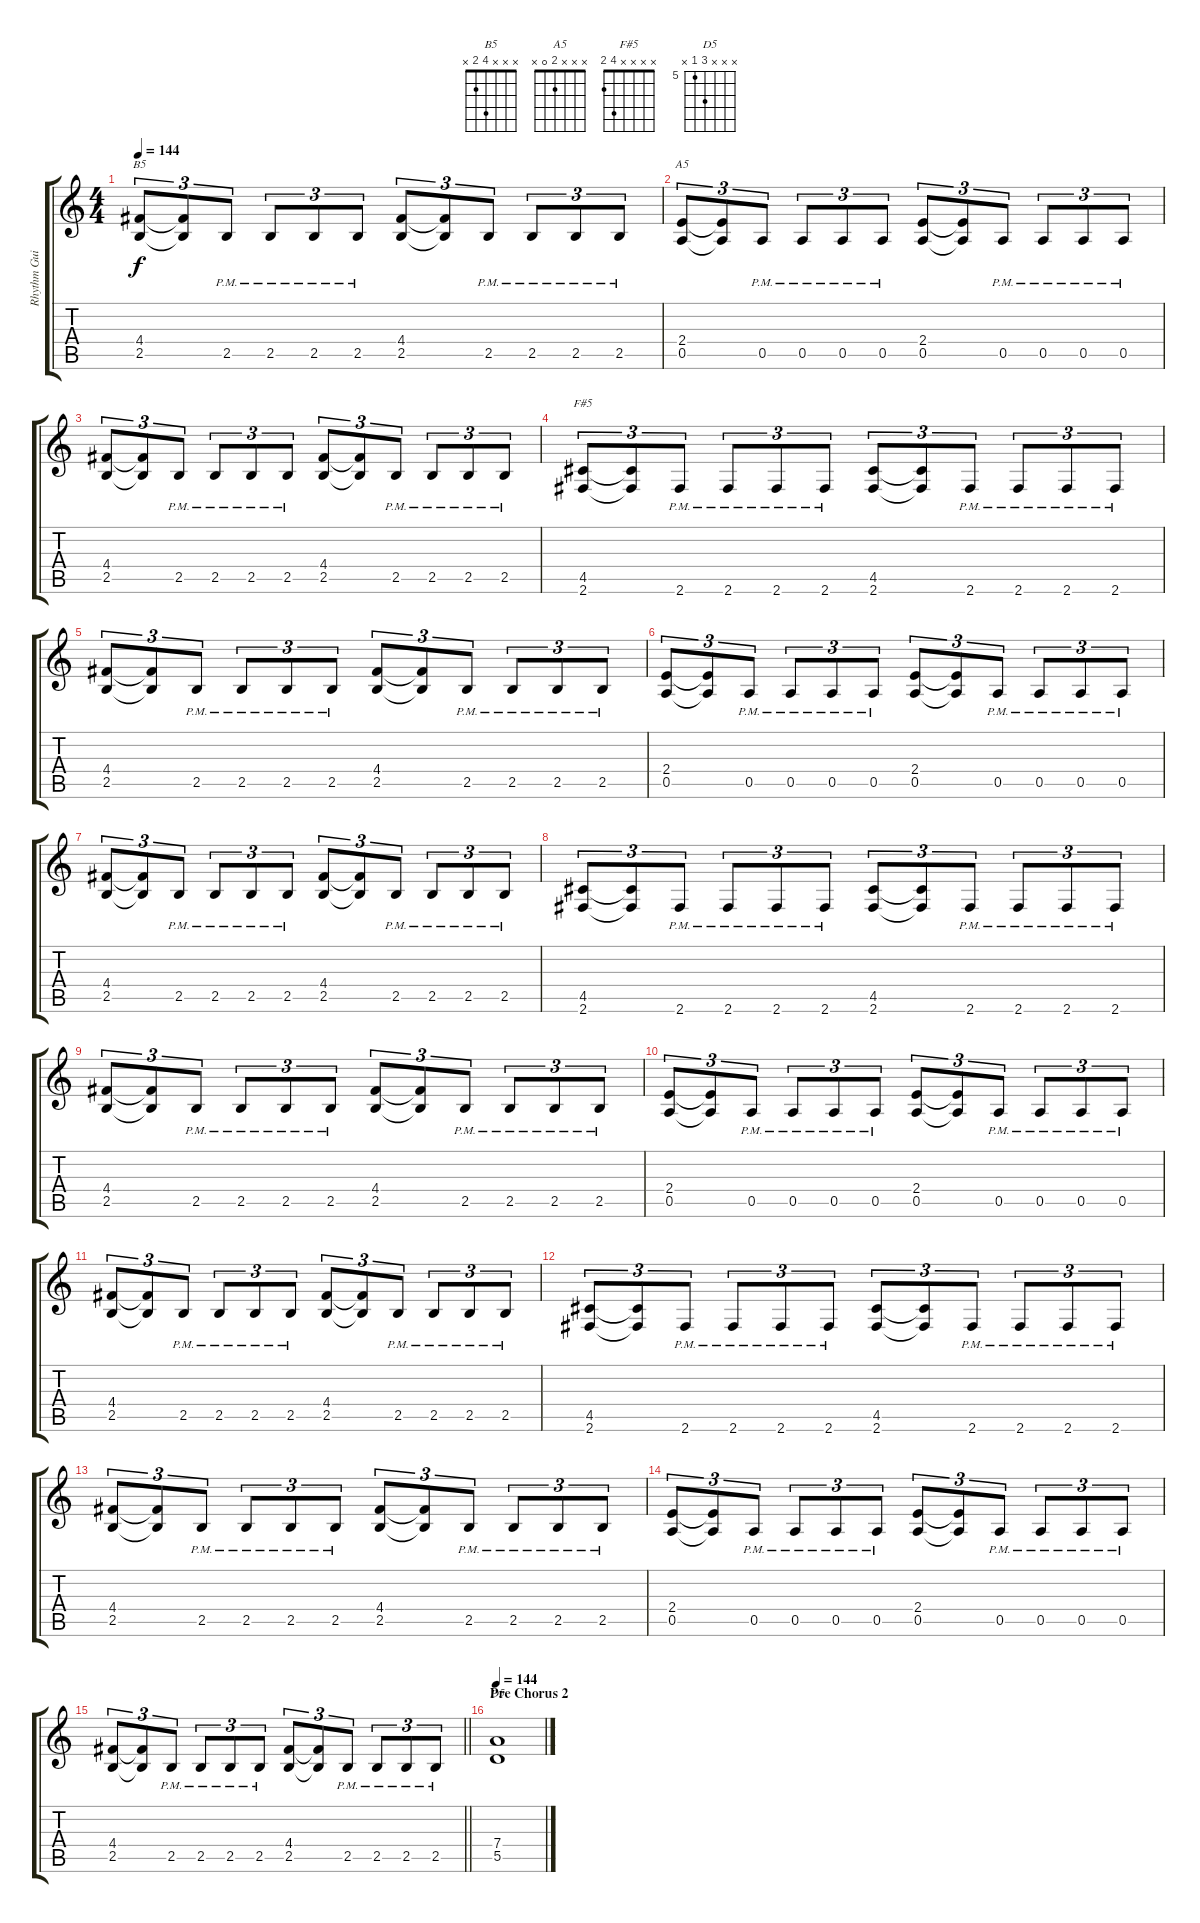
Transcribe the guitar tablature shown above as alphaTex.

\track ("Rhythm Guitar" "Rhythm Gui") {instrument overdrivenguitar}
\staff {score tabs}
\tuning (E4 B3 G3 D3 A2 E2) {hide}
\chord ("B5" x x x 4 2 x)
\chord ("A5" x x x 2 0 x)
\chord ("F#5" x x x x 4 2)
\chord ("D5" x x x 7 5 x) {firstfret 5}
\ts (4 4)
\tempo 144
\clef g2
\ks c
(4.4 2.5).8{tu (3 2) ch "B5" dy f} (4.4{t} 2.5{t}).8{tu (3 2)} 2.5{pm}.8{tu (3 2)} 2.5{pm}.8{tu (3 2)} 2.5{pm}.8{tu (3 2)} 2.5{pm}.8{tu (3 2)} (4.4 2.5).8{tu (3 2)} (4.4{t} 2.5{t}).8{tu (3 2)} 2.5{pm}.8{tu (3 2)} 2.5{pm}.8{tu (3 2)} 2.5{pm}.8{tu (3 2)} 2.5{pm}.8{tu (3 2)} |
(2.4 0.5).8{tu (3 2) ch "A5"} (2.4{t} 0.5{t}).8{tu (3 2)} 0.5{pm}.8{tu (3 2)} 0.5{pm}.8{tu (3 2)} 0.5{pm}.8{tu (3 2)} 0.5{pm}.8{tu (3 2)} (2.4 0.5).8{tu (3 2)} (2.4{t} 0.5{t}).8{tu (3 2)} 0.5{pm}.8{tu (3 2)} 0.5{pm}.8{tu (3 2)} 0.5{pm}.8{tu (3 2)} 0.5{pm}.8{tu (3 2)} |
(4.4 2.5).8{tu (3 2)} (4.4{t} 2.5{t}).8{tu (3 2)} 2.5{pm}.8{tu (3 2)} 2.5{pm}.8{tu (3 2)} 2.5{pm}.8{tu (3 2)} 2.5{pm}.8{tu (3 2)} (4.4 2.5).8{tu (3 2)} (4.4{t} 2.5{t}).8{tu (3 2)} 2.5{pm}.8{tu (3 2)} 2.5{pm}.8{tu (3 2)} 2.5{pm}.8{tu (3 2)} 2.5{pm}.8{tu (3 2)} |
(4.5 2.6).8{tu (3 2) ch "F#5"} (4.5{t} 2.6{t}).8{tu (3 2)} 2.6{pm}.8{tu (3 2)} 2.6{pm}.8{tu (3 2)} 2.6{pm}.8{tu (3 2)} 2.6{pm}.8{tu (3 2)} (4.5 2.6).8{tu (3 2)} (4.5{t} 2.6{t}).8{tu (3 2)} 2.6{pm}.8{tu (3 2)} 2.6{pm}.8{tu (3 2)} 2.6{pm}.8{tu (3 2)} 2.6{pm}.8{tu (3 2)} |
(4.4 2.5).8{tu (3 2)} (4.4{t} 2.5{t}).8{tu (3 2)} 2.5{pm}.8{tu (3 2)} 2.5{pm}.8{tu (3 2)} 2.5{pm}.8{tu (3 2)} 2.5{pm}.8{tu (3 2)} (4.4 2.5).8{tu (3 2)} (4.4{t} 2.5{t}).8{tu (3 2)} 2.5{pm}.8{tu (3 2)} 2.5{pm}.8{tu (3 2)} 2.5{pm}.8{tu (3 2)} 2.5{pm}.8{tu (3 2)} |
(2.4 0.5).8{tu (3 2)} (2.4{t} 0.5{t}).8{tu (3 2)} 0.5{pm}.8{tu (3 2)} 0.5{pm}.8{tu (3 2)} 0.5{pm}.8{tu (3 2)} 0.5{pm}.8{tu (3 2)} (2.4 0.5).8{tu (3 2)} (2.4{t} 0.5{t}).8{tu (3 2)} 0.5{pm}.8{tu (3 2)} 0.5{pm}.8{tu (3 2)} 0.5{pm}.8{tu (3 2)} 0.5{pm}.8{tu (3 2)} |
(4.4 2.5).8{tu (3 2)} (4.4{t} 2.5{t}).8{tu (3 2)} 2.5{pm}.8{tu (3 2)} 2.5{pm}.8{tu (3 2)} 2.5{pm}.8{tu (3 2)} 2.5{pm}.8{tu (3 2)} (4.4 2.5).8{tu (3 2)} (4.4{t} 2.5{t}).8{tu (3 2)} 2.5{pm}.8{tu (3 2)} 2.5{pm}.8{tu (3 2)} 2.5{pm}.8{tu (3 2)} 2.5{pm}.8{tu (3 2)} |
(4.5 2.6).8{tu (3 2)} (4.5{t} 2.6{t}).8{tu (3 2)} 2.6{pm}.8{tu (3 2)} 2.6{pm}.8{tu (3 2)} 2.6{pm}.8{tu (3 2)} 2.6{pm}.8{tu (3 2)} (4.5 2.6).8{tu (3 2)} (4.5{t} 2.6{t}).8{tu (3 2)} 2.6{pm}.8{tu (3 2)} 2.6{pm}.8{tu (3 2)} 2.6{pm}.8{tu (3 2)} 2.6{pm}.8{tu (3 2)} |
(4.4 2.5).8{tu (3 2)} (4.4{t} 2.5{t}).8{tu (3 2)} 2.5{pm}.8{tu (3 2)} 2.5{pm}.8{tu (3 2)} 2.5{pm}.8{tu (3 2)} 2.5{pm}.8{tu (3 2)} (4.4 2.5).8{tu (3 2)} (4.4{t} 2.5{t}).8{tu (3 2)} 2.5{pm}.8{tu (3 2)} 2.5{pm}.8{tu (3 2)} 2.5{pm}.8{tu (3 2)} 2.5{pm}.8{tu (3 2)} |
(2.4 0.5).8{tu (3 2)} (2.4{t} 0.5{t}).8{tu (3 2)} 0.5{pm}.8{tu (3 2)} 0.5{pm}.8{tu (3 2)} 0.5{pm}.8{tu (3 2)} 0.5{pm}.8{tu (3 2)} (2.4 0.5).8{tu (3 2)} (2.4{t} 0.5{t}).8{tu (3 2)} 0.5{pm}.8{tu (3 2)} 0.5{pm}.8{tu (3 2)} 0.5{pm}.8{tu (3 2)} 0.5{pm}.8{tu (3 2)} |
(4.4 2.5).8{tu (3 2)} (4.4{t} 2.5{t}).8{tu (3 2)} 2.5{pm}.8{tu (3 2)} 2.5{pm}.8{tu (3 2)} 2.5{pm}.8{tu (3 2)} 2.5{pm}.8{tu (3 2)} (4.4 2.5).8{tu (3 2)} (4.4{t} 2.5{t}).8{tu (3 2)} 2.5{pm}.8{tu (3 2)} 2.5{pm}.8{tu (3 2)} 2.5{pm}.8{tu (3 2)} 2.5{pm}.8{tu (3 2)} |
(4.5 2.6).8{tu (3 2)} (4.5{t} 2.6{t}).8{tu (3 2)} 2.6{pm}.8{tu (3 2)} 2.6{pm}.8{tu (3 2)} 2.6{pm}.8{tu (3 2)} 2.6{pm}.8{tu (3 2)} (4.5 2.6).8{tu (3 2)} (4.5{t} 2.6{t}).8{tu (3 2)} 2.6{pm}.8{tu (3 2)} 2.6{pm}.8{tu (3 2)} 2.6{pm}.8{tu (3 2)} 2.6{pm}.8{tu (3 2)} |
(4.4 2.5).8{tu (3 2)} (4.4{t} 2.5{t}).8{tu (3 2)} 2.5{pm}.8{tu (3 2)} 2.5{pm}.8{tu (3 2)} 2.5{pm}.8{tu (3 2)} 2.5{pm}.8{tu (3 2)} (4.4 2.5).8{tu (3 2)} (4.4{t} 2.5{t}).8{tu (3 2)} 2.5{pm}.8{tu (3 2)} 2.5{pm}.8{tu (3 2)} 2.5{pm}.8{tu (3 2)} 2.5{pm}.8{tu (3 2)} |
(2.4 0.5).8{tu (3 2)} (2.4{t} 0.5{t}).8{tu (3 2)} 0.5{pm}.8{tu (3 2)} 0.5{pm}.8{tu (3 2)} 0.5{pm}.8{tu (3 2)} 0.5{pm}.8{tu (3 2)} (2.4 0.5).8{tu (3 2)} (2.4{t} 0.5{t}).8{tu (3 2)} 0.5{pm}.8{tu (3 2)} 0.5{pm}.8{tu (3 2)} 0.5{pm}.8{tu (3 2)} 0.5{pm}.8{tu (3 2)} |
\barLineRight lightlight
(4.4 2.5).8{tu (3 2)} (4.4{t} 2.5{t}).8{tu (3 2)} 2.5{pm}.8{tu (3 2)} 2.5{pm}.8{tu (3 2)} 2.5{pm}.8{tu (3 2)} 2.5{pm}.8{tu (3 2)} (4.4 2.5).8{tu (3 2)} (4.4{t} 2.5{t}).8{tu (3 2)} 2.5{pm}.8{tu (3 2)} 2.5{pm}.8{tu (3 2)} 2.5{pm}.8{tu (3 2)} 2.5{pm}.8{tu (3 2)} |
\section ("" "Pre Chorus 2")
\tempo 144
(7.4 5.5).1{ch "D5"}
